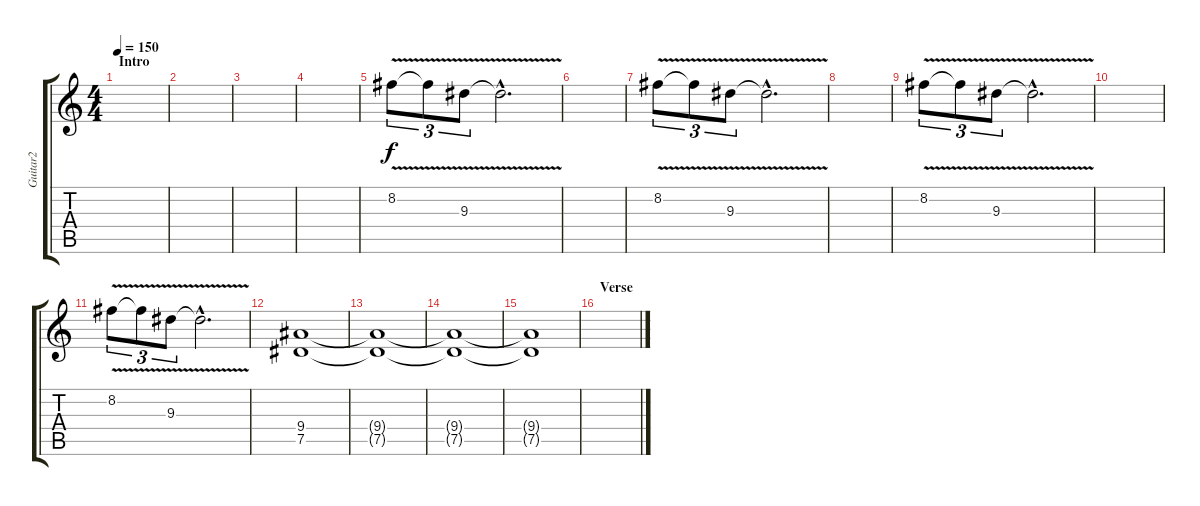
\track ("Guitar2" "Guitar2") {instrument distortionguitar}
\staff {score tabs}
\tuning (Eb4 Bb3 Gb3 Db3 Ab2 Eb2) {hide}
\ts (4 4)
\section ("" "Intro")
\tempo 150
\clef g2
\ks c
|
|
|
|
8.2{v}.8{tu (3 2)} 8.2{t}.8{tu (3 2)} 9.3{v}.8{tu (3 2)} 9.3{hac t}.2{d} |
|
8.2{v}.8{tu (3 2)} 8.2{t}.8{tu (3 2)} 9.3{v}.8{tu (3 2)} 9.3{hac t}.2{d} |
|
8.2{v}.8{tu (3 2)} 8.2{t}.8{tu (3 2)} 9.3{v}.8{tu (3 2)} 9.3{hac t}.2{d} |
|
8.2{v}.8{tu (3 2)} 8.2{t}.8{tu (3 2)} 9.3{v}.8{tu (3 2)} 9.3{hac t}.2{d} |
(9.4 7.5).1 |
(9.4{t} 7.5{t}).1 |
(9.4{t} 7.5{t}).1 |
(9.4{t} 7.5{t}).1 |
\section ("" "Verse")
